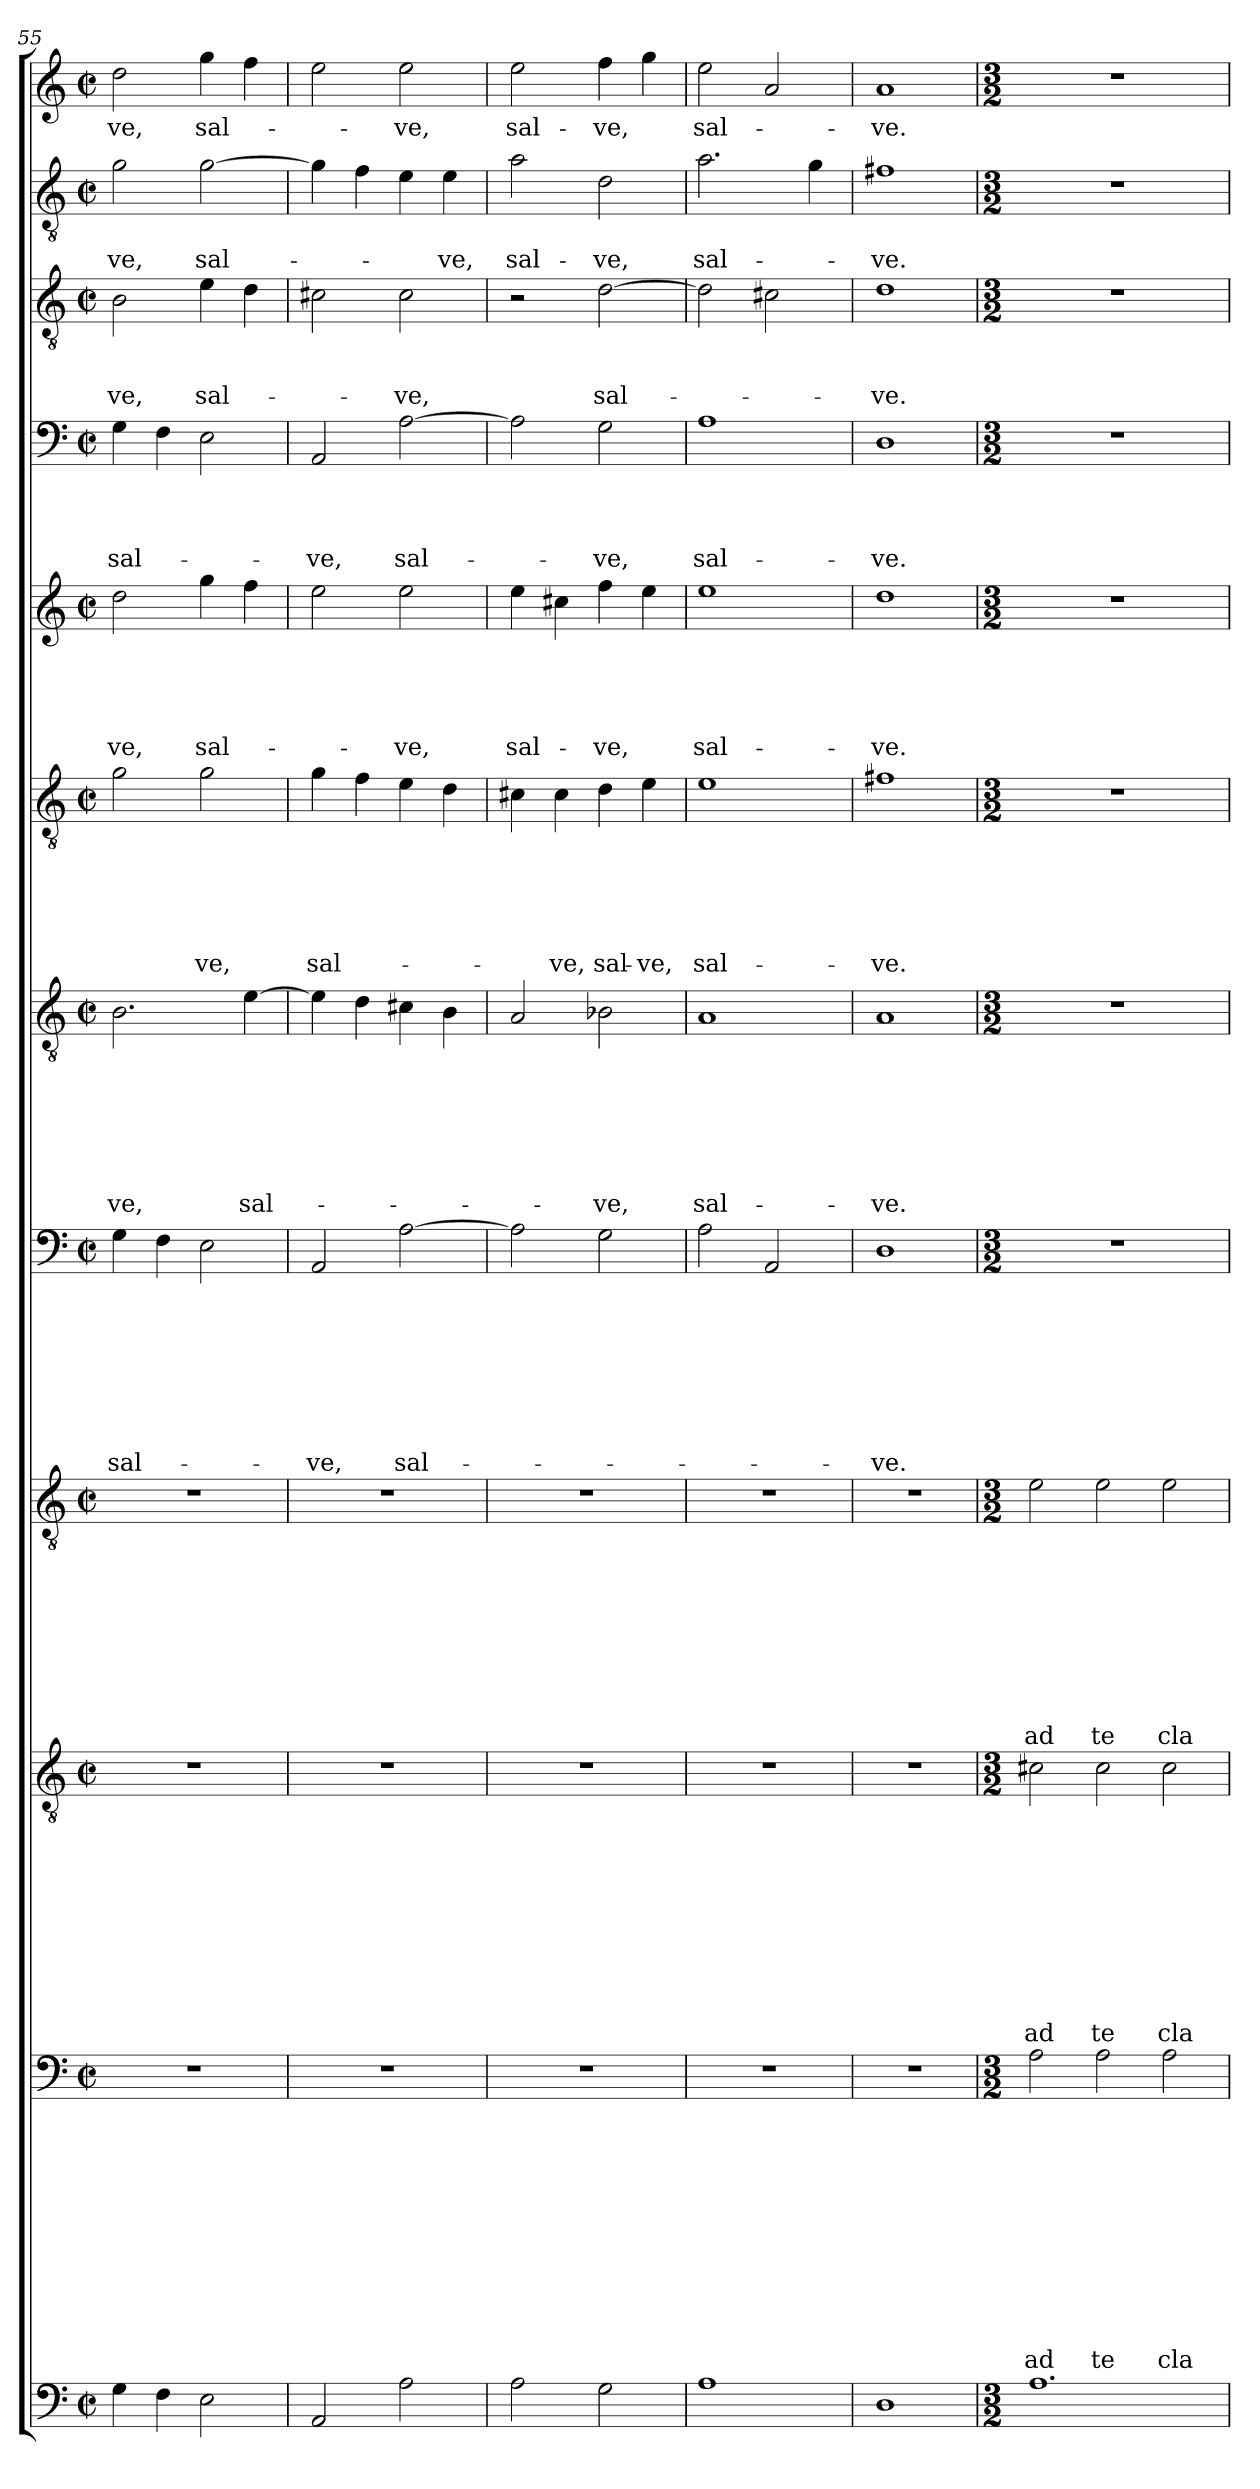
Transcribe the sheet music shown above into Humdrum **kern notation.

**kern	**kern	**text	**text	**text	**text	**text	**text	**text	**text	**text	**text	**text	**kern	**text	**text	**text	**text	**text	**text	**text	**text	**text	**text	**kern	**text	**text	**text	**text	**text	**text	**text	**text	**text	**kern	**text	**text	**text	**text	**text	**text	**text	**text	**kern	**text	**text	**text	**text	**text	**text	**text	**kern	**text	**text	**text	**text	**text	**text	**kern	**text	**text	**text	**text	**text	**kern	**text	**text	**text	**text	**kern	**text	**text	**text	**kern	**text	**text	**kern	**text
*part12	*part11	*part11	*part11	*part11	*part11	*part11	*part11	*part11	*part11	*part11	*part11	*part11	*part10	*part10	*part10	*part10	*part10	*part10	*part10	*part10	*part10	*part10	*part10	*part9	*part9	*part9	*part9	*part9	*part9	*part9	*part9	*part9	*part9	*part8	*part8	*part8	*part8	*part8	*part8	*part8	*part8	*part8	*part7	*part7	*part7	*part7	*part7	*part7	*part7	*part7	*part6	*part6	*part6	*part6	*part6	*part6	*part6	*part5	*part5	*part5	*part5	*part5	*part5	*part4	*part4	*part4	*part4	*part4	*part3	*part3	*part3	*part3	*part2	*part2	*part2	*part1	*part1
*staff12	*staff11	*staff11	*staff11	*staff11	*staff11	*staff11	*staff11	*staff11	*staff11	*staff11	*staff11	*staff11	*staff10	*staff10	*staff10	*staff10	*staff10	*staff10	*staff10	*staff10	*staff10	*staff10	*staff10	*staff9	*staff9	*staff9	*staff9	*staff9	*staff9	*staff9	*staff9	*staff9	*staff9	*staff8	*staff8	*staff8	*staff8	*staff8	*staff8	*staff8	*staff8	*staff8	*staff7	*staff7	*staff7	*staff7	*staff7	*staff7	*staff7	*staff7	*staff6	*staff6	*staff6	*staff6	*staff6	*staff6	*staff6	*staff5	*staff5	*staff5	*staff5	*staff5	*staff5	*staff4	*staff4	*staff4	*staff4	*staff4	*staff3	*staff3	*staff3	*staff3	*staff2	*staff2	*staff2	*staff1	*staff1
*clefF4	*clefF4	*	*	*	*	*	*	*	*	*	*	*	*clefGv2	*	*	*	*	*	*	*	*	*	*	*clefGv2	*	*	*	*	*	*	*	*	*	*clefF4	*	*	*	*	*	*	*	*	*clefGv2	*	*	*	*	*	*	*	*clefGv2	*	*	*	*	*	*	*clefG2	*	*	*	*	*	*clefF4	*	*	*	*	*clefGv2	*	*	*	*clefGv2	*	*	*clefG2	*
*k[]	*k[]	*	*	*	*	*	*	*	*	*	*	*	*k[]	*	*	*	*	*	*	*	*	*	*	*k[]	*	*	*	*	*	*	*	*	*	*k[]	*	*	*	*	*	*	*	*	*k[]	*	*	*	*	*	*	*	*k[]	*	*	*	*	*	*	*k[]	*	*	*	*	*	*k[]	*	*	*	*	*k[]	*	*	*	*k[]	*	*	*k[]	*
*C:	*C:	*	*	*	*	*	*	*	*	*	*	*	*C:	*	*	*	*	*	*	*	*	*	*	*C:	*	*	*	*	*	*	*	*	*	*C:	*	*	*	*	*	*	*	*	*C:	*	*	*	*	*	*	*	*C:	*	*	*	*	*	*	*C:	*	*	*	*	*	*C:	*	*	*	*	*C:	*	*	*	*C:	*	*	*C:	*
*M2/2	*M2/2	*	*	*	*	*	*	*	*	*	*	*	*M2/2	*	*	*	*	*	*	*	*	*	*	*M2/2	*	*	*	*	*	*	*	*	*	*M2/2	*	*	*	*	*	*	*	*	*M2/2	*	*	*	*	*	*	*	*M2/2	*	*	*	*	*	*	*M2/2	*	*	*	*	*	*M2/2	*	*	*	*	*M2/2	*	*	*	*M2/2	*	*	*M2/2	*
*met(c|)	*met(c|)	*	*	*	*	*	*	*	*	*	*	*	*met(c|)	*	*	*	*	*	*	*	*	*	*	*met(c|)	*	*	*	*	*	*	*	*	*	*met(c|)	*	*	*	*	*	*	*	*	*met(c|)	*	*	*	*	*	*	*	*met(c|)	*	*	*	*	*	*	*met(c|)	*	*	*	*	*	*met(c|)	*	*	*	*	*met(c|)	*	*	*	*met(c|)	*	*	*met(c|)	*
=55	=55	=55	=55	=55	=55	=55	=55	=55	=55	=55	=55	=55	=55	=55	=55	=55	=55	=55	=55	=55	=55	=55	=55	=55	=55	=55	=55	=55	=55	=55	=55	=55	=55	=55	=55	=55	=55	=55	=55	=55	=55	=55	=55	=55	=55	=55	=55	=55	=55	=55	=55	=55	=55	=55	=55	=55	=55	=55	=55	=55	=55	=55	=55	=55	=55	=55	=55	=55	=55	=55	=55	=55	=55	=55	=55	=55	=55
4G\	1r	.	.	.	.	.	.	.	.	.	.	.	1r	.	.	.	.	.	.	.	.	.	.	1r	.	.	.	.	.	.	.	.	.	4G\	.	.	.	.	.	.	.	sal-	2.B\	.	.	.	.	.	.	-ve,	2g\	.	.	.	.	.	.	2dd\	.	.	.	.	-ve,	4G\	.	.	.	sal-	2B\	.	.	-ve,	2g\	.	-ve,	2dd\	-ve,
4F\	.	.	.	.	.	.	.	.	.	.	.	.	.	.	.	.	.	.	.	.	.	.	.	.	.	.	.	.	.	.	.	.	.	4F\	.	.	.	.	.	.	.	.	.	.	.	.	.	.	.	.	.	.	.	.	.	.	.	.	.	.	.	.	.	4F\	.	.	.	.	.	.	.	.	.	.	.	.	.
2E\	.	.	.	.	.	.	.	.	.	.	.	.	.	.	.	.	.	.	.	.	.	.	.	.	.	.	.	.	.	.	.	.	.	2E\	.	.	.	.	.	.	.	.	.	.	.	.	.	.	.	.	2g\	.	.	.	.	.	-ve,	4gg\	.	.	.	.	sal-	2E\	.	.	.	.	4e\	.	.	sal-	[2g\	.	sal-	4gg\	sal-
.	.	.	.	.	.	.	.	.	.	.	.	.	.	.	.	.	.	.	.	.	.	.	.	.	.	.	.	.	.	.	.	.	.	.	.	.	.	.	.	.	.	.	[4e\	.	.	.	.	.	.	sal-	.	.	.	.	.	.	.	4ff\	.	.	.	.	.	.	.	.	.	.	4d\	.	.	.	.	.	.	4ff\	.
=56	=56	=56	=56	=56	=56	=56	=56	=56	=56	=56	=56	=56	=56	=56	=56	=56	=56	=56	=56	=56	=56	=56	=56	=56	=56	=56	=56	=56	=56	=56	=56	=56	=56	=56	=56	=56	=56	=56	=56	=56	=56	=56	=56	=56	=56	=56	=56	=56	=56	=56	=56	=56	=56	=56	=56	=56	=56	=56	=56	=56	=56	=56	=56	=56	=56	=56	=56	=56	=56	=56	=56	=56	=56	=56	=56	=56	=56
2AA/	1r	.	.	.	.	.	.	.	.	.	.	.	1r	.	.	.	.	.	.	.	.	.	.	1r	.	.	.	.	.	.	.	.	.	2AA/	.	.	.	.	.	.	.	-ve,	4e\]	.	.	.	.	.	.	.	4g\	.	.	.	.	.	sal-	2ee\	.	.	.	.	.	2AA/	.	.	.	-ve,	2c#X\	.	.	.	4g\]	.	.	2ee\	.
.	.	.	.	.	.	.	.	.	.	.	.	.	.	.	.	.	.	.	.	.	.	.	.	.	.	.	.	.	.	.	.	.	.	.	.	.	.	.	.	.	.	.	4d\	.	.	.	.	.	.	.	4f\	.	.	.	.	.	.	.	.	.	.	.	.	.	.	.	.	.	.	.	.	.	4f\	.	.	.	.
2A\	.	.	.	.	.	.	.	.	.	.	.	.	.	.	.	.	.	.	.	.	.	.	.	.	.	.	.	.	.	.	.	.	.	[2A\	.	.	.	.	.	.	.	sal-	4c#X\	.	.	.	.	.	.	.	4e\	.	.	.	.	.	.	2ee\	.	.	.	.	-ve,	[2A\	.	.	.	sal-	2c#\	.	.	-ve,	4e\	.	.	2ee\	-ve,
.	.	.	.	.	.	.	.	.	.	.	.	.	.	.	.	.	.	.	.	.	.	.	.	.	.	.	.	.	.	.	.	.	.	.	.	.	.	.	.	.	.	.	4B\	.	.	.	.	.	.	.	4d\	.	.	.	.	.	.	.	.	.	.	.	.	.	.	.	.	.	.	.	.	.	4e\	.	-ve,	.	.
=57	=57	=57	=57	=57	=57	=57	=57	=57	=57	=57	=57	=57	=57	=57	=57	=57	=57	=57	=57	=57	=57	=57	=57	=57	=57	=57	=57	=57	=57	=57	=57	=57	=57	=57	=57	=57	=57	=57	=57	=57	=57	=57	=57	=57	=57	=57	=57	=57	=57	=57	=57	=57	=57	=57	=57	=57	=57	=57	=57	=57	=57	=57	=57	=57	=57	=57	=57	=57	=57	=57	=57	=57	=57	=57	=57	=57	=57
2A\	1r	.	.	.	.	.	.	.	.	.	.	.	1r	.	.	.	.	.	.	.	.	.	.	1r	.	.	.	.	.	.	.	.	.	2A\]	.	.	.	.	.	.	.	.	2A/	.	.	.	.	.	.	.	4c#X\	.	.	.	.	.	.	4ee\	.	.	.	.	sal-	2A\]	.	.	.	.	2r	.	.	.	2a\	.	sal-	2ee\	sal-
.	.	.	.	.	.	.	.	.	.	.	.	.	.	.	.	.	.	.	.	.	.	.	.	.	.	.	.	.	.	.	.	.	.	.	.	.	.	.	.	.	.	.	.	.	.	.	.	.	.	.	4c#\	.	.	.	.	.	-ve,	4cc#X\	.	.	.	.	.	.	.	.	.	.	.	.	.	.	.	.	.	.	.
2G\	.	.	.	.	.	.	.	.	.	.	.	.	.	.	.	.	.	.	.	.	.	.	.	.	.	.	.	.	.	.	.	.	.	2G\	.	.	.	.	.	.	.	.	2B-X\	.	.	.	.	.	.	-ve,	4d\	.	.	.	.	.	sal-	4ff\	.	.	.	.	-ve,	2G\	.	.	.	-ve,	[2d\	.	.	sal-	2d\	.	-ve,	4ff\	-ve,
.	.	.	.	.	.	.	.	.	.	.	.	.	.	.	.	.	.	.	.	.	.	.	.	.	.	.	.	.	.	.	.	.	.	.	.	.	.	.	.	.	.	.	.	.	.	.	.	.	.	.	4e\	.	.	.	.	.	-ve,	4ee\	.	.	.	.	.	.	.	.	.	.	.	.	.	.	.	.	.	4gg\	.
=58	=58	=58	=58	=58	=58	=58	=58	=58	=58	=58	=58	=58	=58	=58	=58	=58	=58	=58	=58	=58	=58	=58	=58	=58	=58	=58	=58	=58	=58	=58	=58	=58	=58	=58	=58	=58	=58	=58	=58	=58	=58	=58	=58	=58	=58	=58	=58	=58	=58	=58	=58	=58	=58	=58	=58	=58	=58	=58	=58	=58	=58	=58	=58	=58	=58	=58	=58	=58	=58	=58	=58	=58	=58	=58	=58	=58	=58
1A	1r	.	.	.	.	.	.	.	.	.	.	.	1r	.	.	.	.	.	.	.	.	.	.	1r	.	.	.	.	.	.	.	.	.	2A\	.	.	.	.	.	.	.	.	1A	.	.	.	.	.	.	sal-	1e	.	.	.	.	.	sal-	1ee	.	.	.	.	sal-	1A	.	.	.	sal-	2d\]	.	.	.	2.a\	.	sal-	2ee\	sal-
.	.	.	.	.	.	.	.	.	.	.	.	.	.	.	.	.	.	.	.	.	.	.	.	.	.	.	.	.	.	.	.	.	.	2AA/	.	.	.	.	.	.	.	.	.	.	.	.	.	.	.	.	.	.	.	.	.	.	.	.	.	.	.	.	.	.	.	.	.	.	2c#X\	.	.	.	.	.	.	2a/	.
.	.	.	.	.	.	.	.	.	.	.	.	.	.	.	.	.	.	.	.	.	.	.	.	.	.	.	.	.	.	.	.	.	.	.	.	.	.	.	.	.	.	.	.	.	.	.	.	.	.	.	.	.	.	.	.	.	.	.	.	.	.	.	.	.	.	.	.	.	.	.	.	.	4g\	.	.	.	.
=59	=59	=59	=59	=59	=59	=59	=59	=59	=59	=59	=59	=59	=59	=59	=59	=59	=59	=59	=59	=59	=59	=59	=59	=59	=59	=59	=59	=59	=59	=59	=59	=59	=59	=59	=59	=59	=59	=59	=59	=59	=59	=59	=59	=59	=59	=59	=59	=59	=59	=59	=59	=59	=59	=59	=59	=59	=59	=59	=59	=59	=59	=59	=59	=59	=59	=59	=59	=59	=59	=59	=59	=59	=59	=59	=59	=59	=59
1D	1r	.	.	.	.	.	.	.	.	.	.	.	1r	.	.	.	.	.	.	.	.	.	.	1r	.	.	.	.	.	.	.	.	.	1D	.	.	.	.	.	.	.	-ve.	1A	.	.	.	.	.	.	-ve.	1f#X	.	.	.	.	.	-ve.	1dd	.	.	.	.	-ve.	1D	.	.	.	-ve.	1d	.	.	-ve.	1f#X	.	-ve.	1a	-ve.
!!LO:LB:g=z
=60	=60	=60	=60	=60	=60	=60	=60	=60	=60	=60	=60	=60	=60	=60	=60	=60	=60	=60	=60	=60	=60	=60	=60	=60	=60	=60	=60	=60	=60	=60	=60	=60	=60	=60	=60	=60	=60	=60	=60	=60	=60	=60	=60	=60	=60	=60	=60	=60	=60	=60	=60	=60	=60	=60	=60	=60	=60	=60	=60	=60	=60	=60	=60	=60	=60	=60	=60	=60	=60	=60	=60	=60	=60	=60	=60	=60	=60
*M3/2	*M3/2	*	*	*	*	*	*	*	*	*	*	*	*M3/2	*	*	*	*	*	*	*	*	*	*	*M3/2	*	*	*	*	*	*	*	*	*	*M3/2	*	*	*	*	*	*	*	*	*M3/2	*	*	*	*	*	*	*	*M3/2	*	*	*	*	*	*	*M3/2	*	*	*	*	*	*M3/2	*	*	*	*	*M3/2	*	*	*	*M3/2	*	*	*M3/2	*
1.A	2A\	.	.	.	.	.	.	.	.	.	.	ad	2c#X\	.	.	.	.	.	.	.	.	.	ad	2e\	.	.	.	.	.	.	.	.	ad	1.r	.	.	.	.	.	.	.	.	1.r	.	.	.	.	.	.	.	1.r	.	.	.	.	.	.	1.r	.	.	.	.	.	1.r	.	.	.	.	1.r	.	.	.	1.r	.	.	1.r	.
.	2A\	.	.	.	.	.	.	.	.	.	.	te	2c#\	.	.	.	.	.	.	.	.	.	te	2e\	.	.	.	.	.	.	.	.	te	.	.	.	.	.	.	.	.	.	.	.	.	.	.	.	.	.	.	.	.	.	.	.	.	.	.	.	.	.	.	.	.	.	.	.	.	.	.	.	.	.	.	.	.
.	2A\	.	.	.	.	.	.	.	.	.	.	cla-	2c#\	.	.	.	.	.	.	.	.	.	cla-	2e\	.	.	.	.	.	.	.	.	cla-	.	.	.	.	.	.	.	.	.	.	.	.	.	.	.	.	.	.	.	.	.	.	.	.	.	.	.	.	.	.	.	.	.	.	.	.	.	.	.	.	.	.	.	.
=	=	=	=	=	=	=	=	=	=	=	=	=	=	=	=	=	=	=	=	=	=	=	=	=	=	=	=	=	=	=	=	=	=	=	=	=	=	=	=	=	=	=	=	=	=	=	=	=	=	=	=	=	=	=	=	=	=	=	=	=	=	=	=	=	=	=	=	=	=	=	=	=	=	=	=	=	=
*-	*-	*-	*-	*-	*-	*-	*-	*-	*-	*-	*-	*-	*-	*-	*-	*-	*-	*-	*-	*-	*-	*-	*-	*-	*-	*-	*-	*-	*-	*-	*-	*-	*-	*-	*-	*-	*-	*-	*-	*-	*-	*-	*-	*-	*-	*-	*-	*-	*-	*-	*-	*-	*-	*-	*-	*-	*-	*-	*-	*-	*-	*-	*-	*-	*-	*-	*-	*-	*-	*-	*-	*-	*-	*-	*-	*-	*-
